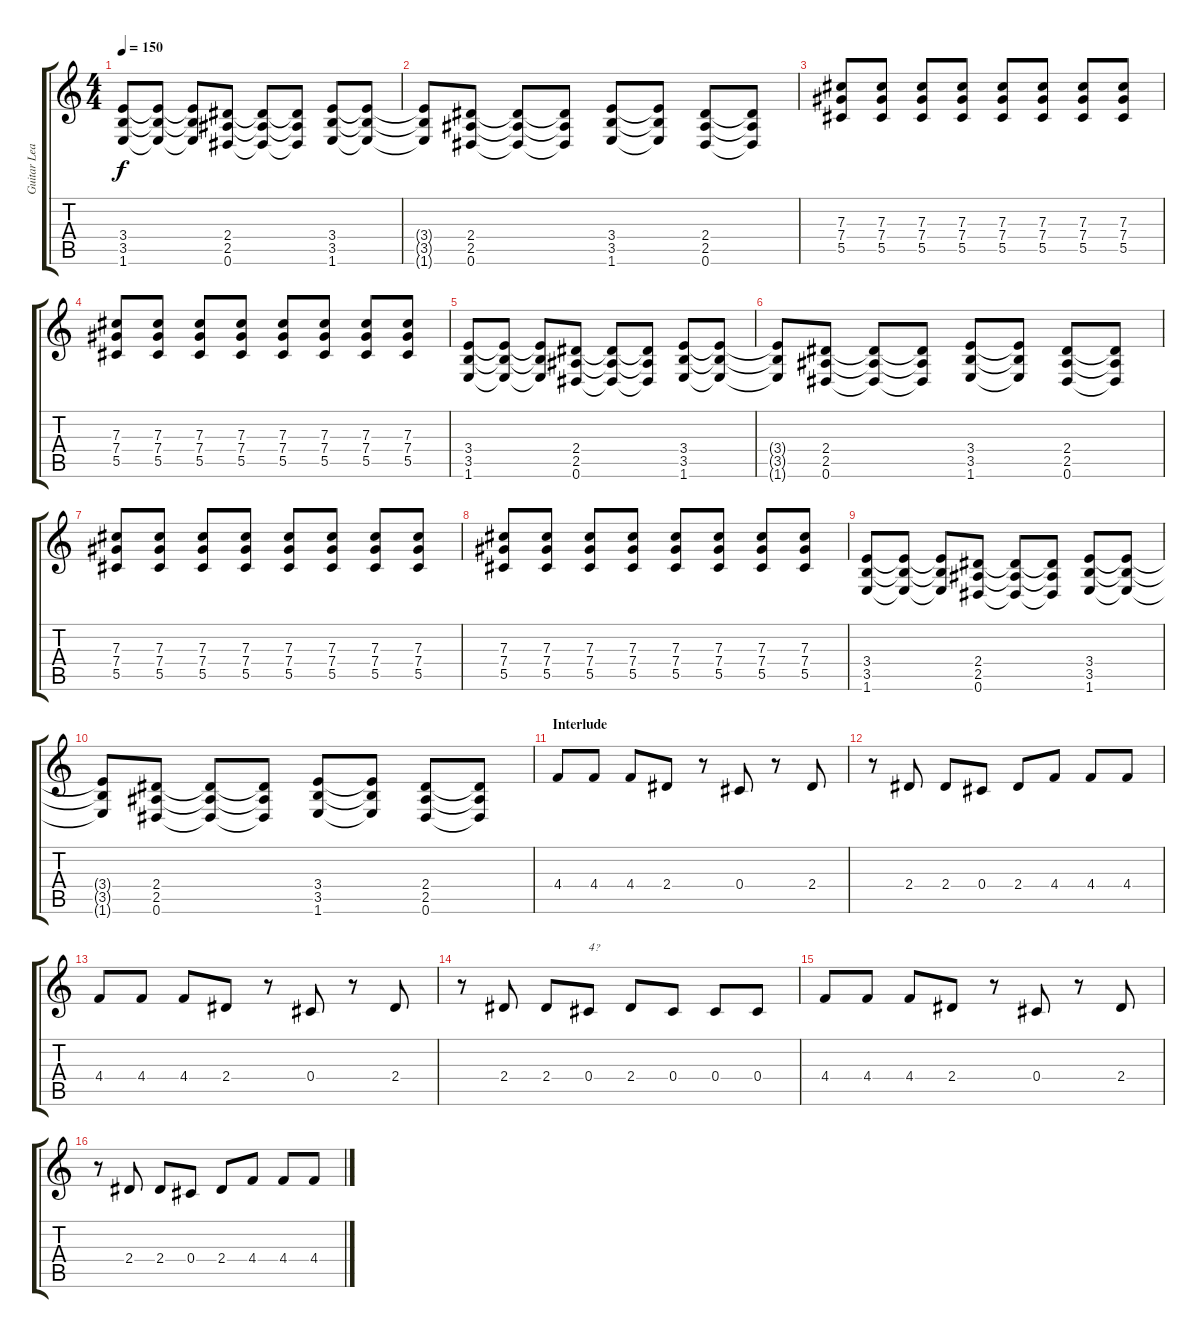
\track ("Guitar Lead" "Guitar Lea") {instrument overdrivenguitar}
\staff {score tabs}
\tuning (Eb4 Bb3 Gb3 Db3 Ab2 Eb2) {hide}
\ts (4 4)
\tempo 150
\clef g2
\ks c
(3.4 3.5 1.6).8{dy f} (3.4{t} 3.5{t} 1.6{t}).8 (3.4{t} 3.5{t} 1.6{t}).8 (2.4 2.5 0.6).8 (2.4{t} 2.5{t} 0.6{t}).8 (2.4{t} 2.5{t} 0.6{t}).8 (3.4 3.5 1.6).8 (3.4{t} 3.5{t} 1.6{t}).8 |
(3.4{t} 3.5{t} 1.6{t}).8 (2.4 2.5 0.6).8 (2.4{t} 2.5{t} 0.6{t}).8 (2.4{t} 2.5{t} 0.6{t}).8 (3.4 3.5 1.6).8 (3.4{t} 3.5{t} 1.6{t}).8 (2.4 2.5 0.6).8 (2.4{t} 2.5{t} 0.6{t}).8 |
(7.3 7.4 5.5).8 (7.3 7.4 5.5).8 (7.3 7.4 5.5).8 (7.3 7.4 5.5).8 (7.3 7.4 5.5).8 (7.3 7.4 5.5).8 (7.3 7.4 5.5).8 (7.3 7.4 5.5).8 |
(7.3 7.4 5.5).8 (7.3 7.4 5.5).8 (7.3 7.4 5.5).8 (7.3 7.4 5.5).8 (7.3 7.4 5.5).8 (7.3 7.4 5.5).8 (7.3 7.4 5.5).8 (7.3 7.4 5.5).8 |
(3.4 3.5 1.6).8 (3.4{t} 3.5{t} 1.6{t}).8 (3.4{t} 3.5{t} 1.6{t}).8 (2.4 2.5 0.6).8 (2.4{t} 2.5{t} 0.6{t}).8 (2.4{t} 2.5{t} 0.6{t}).8 (3.4 3.5 1.6).8 (3.4{t} 3.5{t} 1.6{t}).8 |
(3.4{t} 3.5{t} 1.6{t}).8 (2.4 2.5 0.6).8 (2.4{t} 2.5{t} 0.6{t}).8 (2.4{t} 2.5{t} 0.6{t}).8 (3.4 3.5 1.6).8 (3.4{t} 3.5{t} 1.6{t}).8 (2.4 2.5 0.6).8 (2.4{t} 2.5{t} 0.6{t}).8 |
(7.3 7.4 5.5).8 (7.3 7.4 5.5).8 (7.3 7.4 5.5).8 (7.3 7.4 5.5).8 (7.3 7.4 5.5).8 (7.3 7.4 5.5).8 (7.3 7.4 5.5).8 (7.3 7.4 5.5).8 |
(7.3 7.4 5.5).8 (7.3 7.4 5.5).8 (7.3 7.4 5.5).8 (7.3 7.4 5.5).8 (7.3 7.4 5.5).8 (7.3 7.4 5.5).8 (7.3 7.4 5.5).8 (7.3 7.4 5.5).8 |
(3.4 3.5 1.6).8 (3.4{t} 3.5{t} 1.6{t}).8 (3.4{t} 3.5{t} 1.6{t}).8 (2.4 2.5 0.6).8 (2.4{t} 2.5{t} 0.6{t}).8 (2.4{t} 2.5{t} 0.6{t}).8 (3.4 3.5 1.6).8 (3.4{t} 3.5{t} 1.6{t}).8 |
(3.4{t} 3.5{t} 1.6{t}).8 (2.4 2.5 0.6).8 (2.4{t} 2.5{t} 0.6{t}).8 (2.4{t} 2.5{t} 0.6{t}).8 (3.4 3.5 1.6).8 (3.4{t} 3.5{t} 1.6{t}).8 (2.4 2.5 0.6).8 (2.4{t} 2.5{t} 0.6{t}).8 |
\section ("" "Interlude")
4.4.8{instrument electricguitarmuted} 4.4.8 4.4.8 2.4.8 r.8 0.4.8 r.8 2.4.8 |
r.8 2.4.8 2.4.8 0.4.8 2.4.8 4.4.8 4.4.8 4.4.8 |
4.4.8 4.4.8 4.4.8 2.4.8 r.8 0.4.8 r.8 2.4.8 |
r.8 2.4.8 2.4.8 0.4.8{txt "4?"} 2.4.8 0.4.8 0.4.8 0.4.8 |
4.4.8 4.4.8 4.4.8 2.4.8 r.8 0.4.8 r.8 2.4.8 |
r.8 2.4.8 2.4.8 0.4.8 2.4.8 4.4.8 4.4.8 4.4.8
